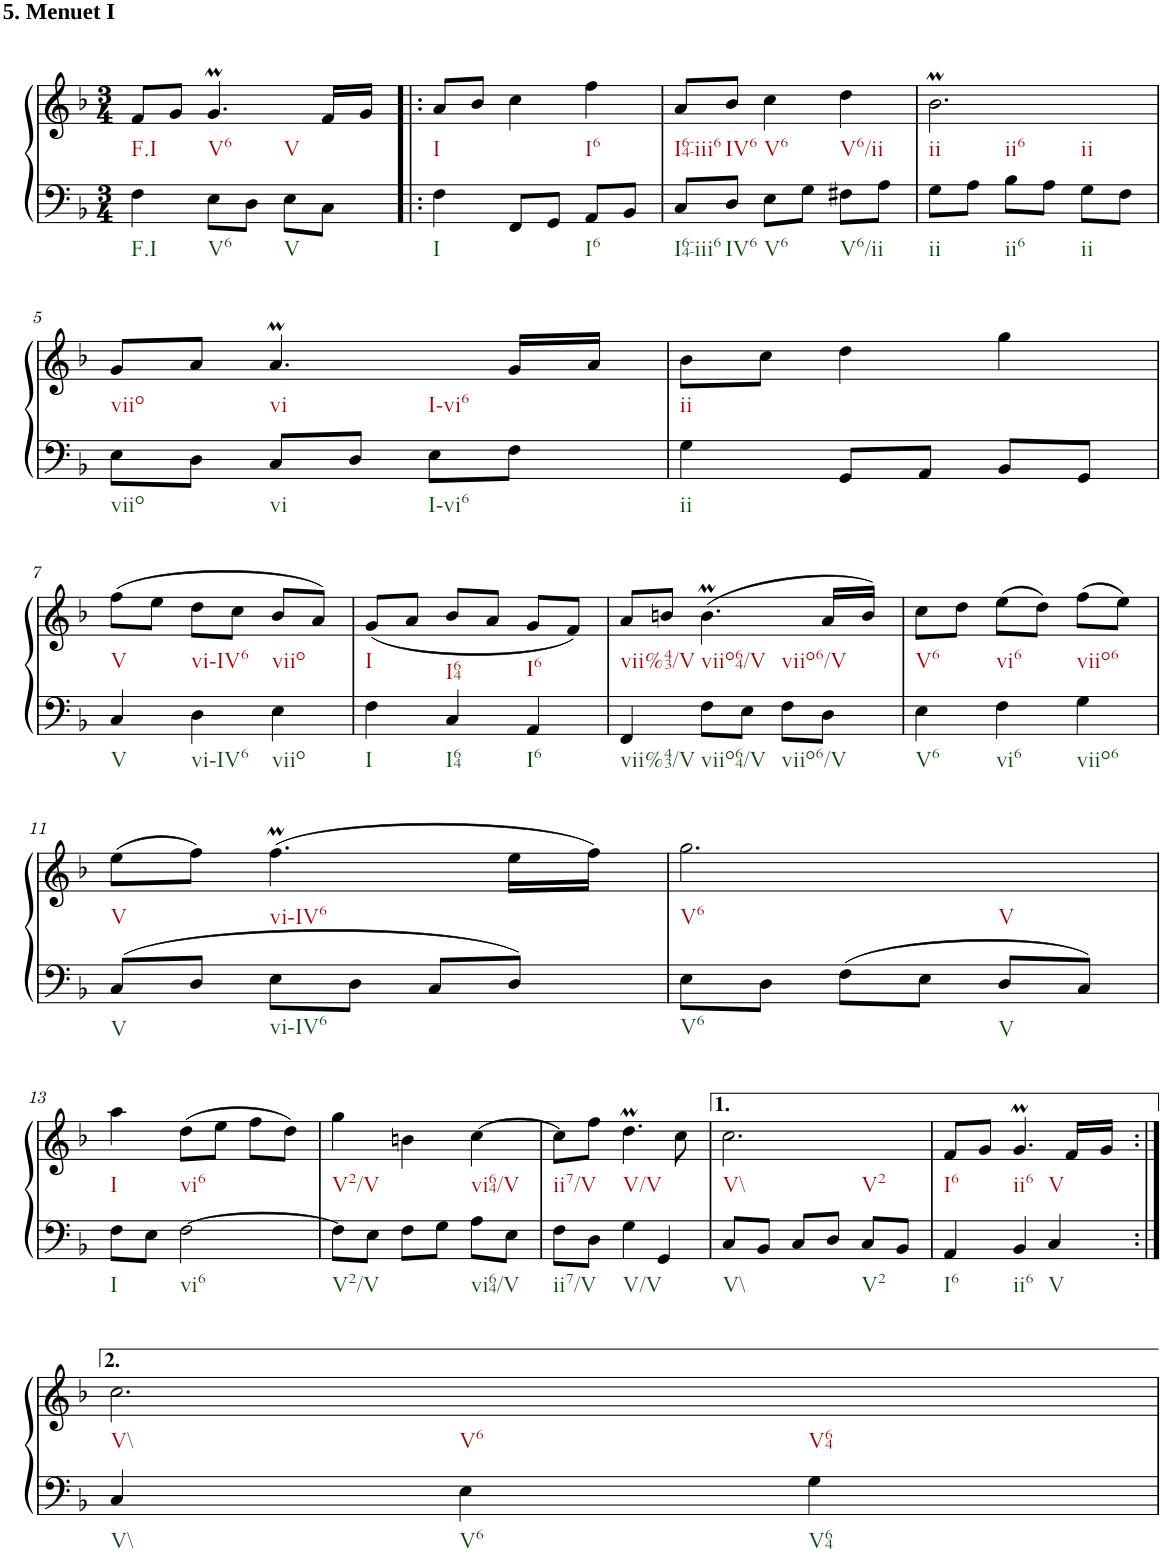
**kern	**kern
*part1	*part1
*staff2	*staff1
*I"Klavier linke Hand	*
*clefF4	*clefG2
*k[b-]	*k[b-]
*M3/4	*M3/4
=1	=1
!	!LO:TX:a:B:t=5. Menuet I
4F\	8f/L
.	8g/J
8E\L	4.gM/
8D\J	.
8E\L	.
8C\J	16f/LL
.	16g/JJ
=2!|:	=2!|:
4F\	8a/L
.	8b-/J
8FF/L	4cc\
8GG/J	.
8AA/L	4ff\
8BB-/J	.
=3	=3
8C/L	8a/L
8D/J	8b-/J
8E\L	4cc\
8G\J	.
8F#X\L	4dd\
8A\J	.
=4	=4
8G\L	2.b-M\
8A\J	.
8B-\L	.
8A\J	.
8G\L	.
8F\J	.
!!LO:LB:g=z
=5	=5
8E\L	8g/L
8D\J	8a/J
8C/L	4.am/
8D/J	.
8E\L	.
8F\J	16g/LL
.	16a/JJ
=6	=6
4G\	8b-\L
.	8cc\J
8GG/L	4dd\
8AA/J	.
8BB-/L	4gg\
8GG/J	.
!!LO:LB:g=z
=7	=7
4C/	(8ff\L
.	8ee\J
4D\	8dd\L
.	8cc\J
4E\	8b-/L
.	8a/J)
=8	=8
4F\	(8g/L
.	8a/J
4C/	8b-/L
.	8a/J
4AA/	8g/L
.	8f/J)
=9	=9
4FF/	8a/L
.	8bn/J
8F\L	(4.bm\
8E\J	.
8F\L	.
8D\J	16a/LL
.	16b/JJ)
=10	=10
4E\	8cc\L
.	8dd\J
4F\	(8ee\L
.	8dd\J)
4G\	(8ff\L
.	8ee\J)
!!LO:LB:g=z
=11	=11
8C/L	(8ee\L
8D/J	8ff\J)
8E\L	(4.ffM\
8D\J	.
8C/L	.
8D/J	16ee\LL
.	16ff\JJ)
=12	=12
8E\L	2.gg\
8D\J	.
8F\L	.
8E\J	.
8D/L	.
8C/J	.
!!LO:LB:g=z
=13	=13
8F\L	4aa\
8E\J	.
[2F\	(8dd\L
.	8ee\J
.	8ff\L
.	8dd\J)
=14	=14
8F\L]	4gg\
8E\J	.
8F\L	4bn\
8G\J	.
8A\L	[4cc\
8E\J	.
=15	=15
8F\L	8cc\L]
8D\J	8ff\J
4G\	4.ddM\
4GG/	.
.	8cc\
=16	=16
8C/L	2.cc\
8BB-/J	.
8C/L	.
8D/J	.
8C/L	.
8BB-/J	.
=16X1	=16X1
4AA/	8f/L
.	8g/J
4BB-/	4.gM/
4C/	.
.	16f/LL
.	16g/JJ
!!LO:LB:g=z
=16X2:|!	=16X2:|!
4C/	2.cc\
4E\	.
4G\	.
=	=
*-	*-
